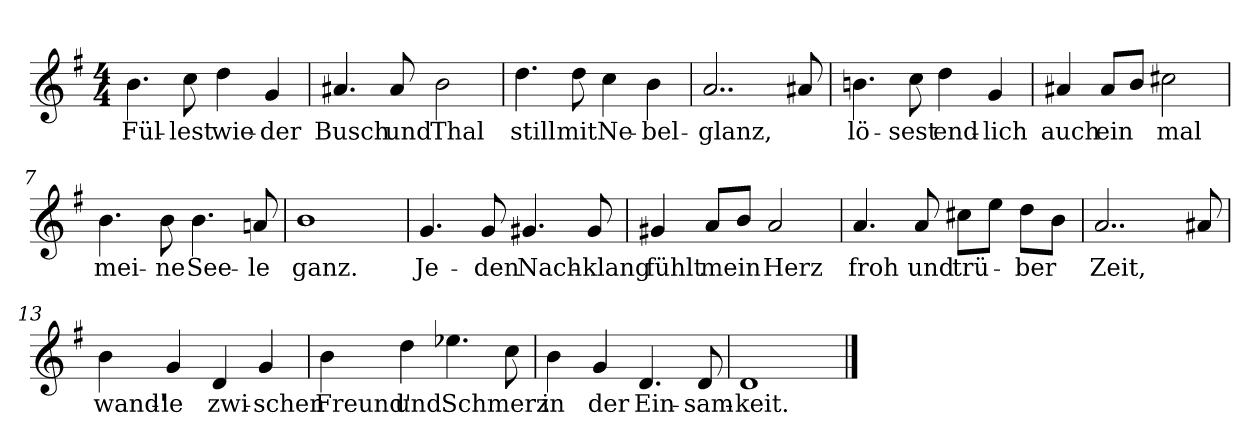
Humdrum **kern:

**kern	**text
*part1	*part1
*staff1	*staff1
*clefG2	*
*k[f#]	*
*M4/4	*
=1	=1
!	!LO:LY:b
4.b\	Fül-
!	!LO:LY:b
8cc\	-lest
!	!LO:LY:b
4dd\	wie-
!	!LO:LY:b
4g/	-der
=2	=2
!	!LO:LY:b
4.a#X/	Busch
!	!LO:LY:b
8a#/	und
!	!LO:LY:b
2b\	Thal
=3	=3
!	!LO:LY:b
4.dd\	still
!	!LO:LY:b
8dd\	mit
!	!LO:LY:b
4cc\	Ne-
!	!LO:LY:b
4b\	-bel-
=4	=4
!	!LO:LY:b
2..a/	-glanz,
8a#X/	.
=5	=5
!	!LO:LY:b
4.bn\	lö-
!	!LO:LY:b
8cc\	-sest
!	!LO:LY:b
4dd\	end-
!	!LO:LY:b
4g/	-lich
=6	=6
!	!LO:LY:b
4a#X/	auch
!	!LO:LY:b
8a#/L	ein
8b/J	.
!	!LO:LY:b
2cc#X\	mal
=7	=7
!	!LO:LY:b
4.b\	mei-
!	!LO:LY:b
8b\	-ne
!	!LO:LY:b
4.b\	See-
!	!LO:LY:b
8an/	-le
!!LO:LB:g=z
=8	=8
!	!LO:LY:b
1b	ganz.
=9	=9
!	!LO:LY:b
4.g/	Je-
!	!LO:LY:b
8g/	-den
!	!LO:LY:b
4.g#X/	Nach-
!	!LO:LY:b
8g#/	-klang
=10	=10
!	!LO:LY:b
4g#X/	fühlt
!	!LO:LY:b
8a/L	mein
8b/J	.
!	!LO:LY:b
2a/	Herz
=11	=11
!	!LO:LY:b
4.a/	froh
!	!LO:LY:b
8a/	und
!	!LO:LY:b
8cc#X\L	trü-
8ee\J	.
!	!LO:LY:b
8dd\L	-ber
8b\J	.
=12	=12
!	!LO:LY:b
2..a/	Zeit,
8a#X/	.
=13	=13
!	!LO:LY:b
4b\	wand'-
!	!LO:LY:b
4g/	-le
!	!LO:LY:b
4d/	zwi-
!	!LO:LY:b
4g/	-schen
!!LO:LB:g=z
=14	=14
!	!LO:LY:b
4b\	Freund'
!	!LO:LY:b
4dd\	und
!	!LO:LY:b
4.ee-X\	Schmerz
8cc\	.
=15	=15
!	!LO:LY:b
4b\	in
!	!LO:LY:b
4g/	der
!	!LO:LY:b
4.d/	Ein-
!	!LO:LY:b
8d/	-sam-
=16	=16
!	!LO:LY:b
1d	-keit.
==	==
*-	*-
